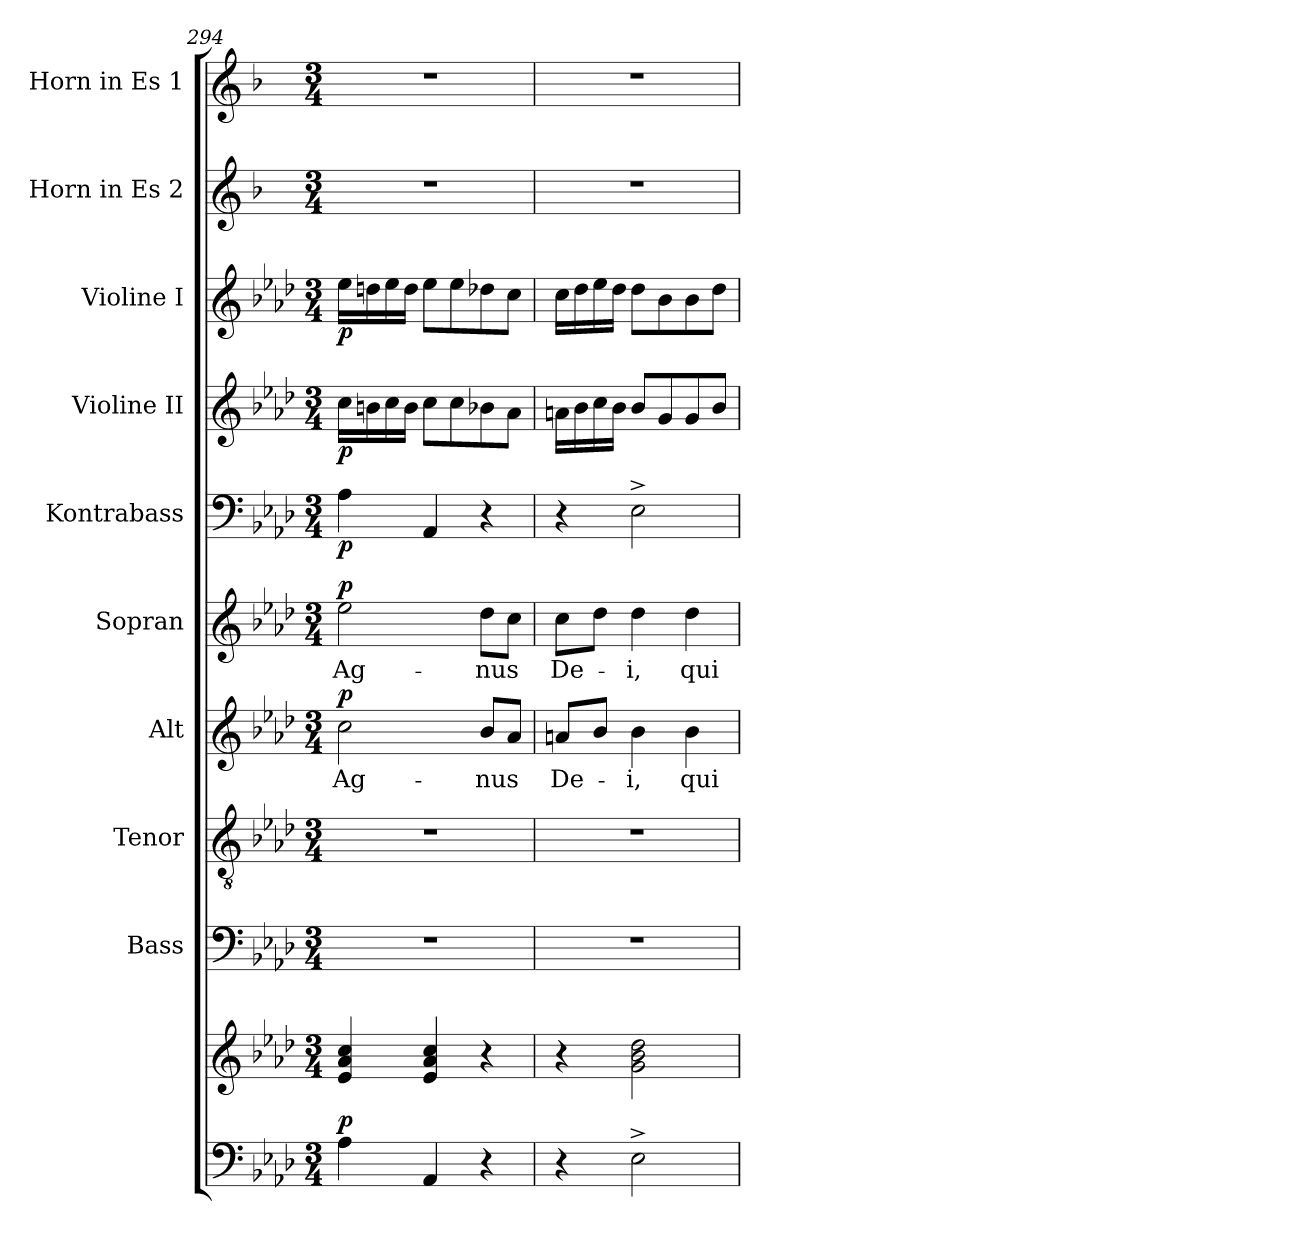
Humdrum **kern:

**kern	**kern	**dynam	**kern	**kern	**kern	**text	**dynam	**kern	**text	**dynam	**kern	**dynam	**kern	**dynam	**kern	**dynam	**kern	**kern
*part10	*part10	*part10	*part9	*part8	*part7	*part7	*part7	*part6	*part6	*part6	*part5	*part5	*part4	*part4	*part3	*part3	*part2	*part1
*staff11	*staff10	*staff10/11	*staff9	*staff8	*staff7	*staff7	*staff7	*staff6	*staff6	*staff6	*staff5	*staff5	*staff4	*staff4	*staff3	*staff3	*staff2	*staff1
*	*	*	*I"Bass	*I"Tenor	*I"Alt	*	*	*I"Sopran	*	*	*I"Kontrabass	*	*I"Violine II	*	*I"Violine I	*	*I"Horn in Es 2	*I"Horn in Es 1
*	*	*	*I'B.	*I'T.	*I'A.	*	*	*I'S.	*	*	*I'Kb.	*	*I'Vl. II	*	*I'Vl. I	*	*I'Hr. Es 2	*I'Hr. Es 1
*clefF4	*clefG2	*	*clefF4	*clefGv2	*clefG2	*	*	*clefG2	*	*	*clefF4	*	*clefG2	*	*clefG2	*	*clefG2	*clefG2
*	*	*	*	*	*	*	*	*	*	*	*ITrd7c12	*	*	*	*	*	*ITrd5c9	*ITrd5c9
*k[b-e-a-d-]	*k[b-e-a-d-]	*	*k[b-e-a-d-]	*k[b-e-a-d-]	*k[b-e-a-d-]	*	*	*k[b-e-a-d-]	*	*	*k[b-e-a-d-]	*	*k[b-e-a-d-]	*	*k[b-e-a-d-]	*	*k[b-e-a-d-]	*k[b-e-a-d-]
*A-:	*A-:	*	*A-:	*A-:	*A-:	*	*	*A-:	*	*	*A-:	*	*A-:	*	*A-:	*	*A-:	*A-:
*M3/4	*M3/4	*	*M3/4	*M3/4	*M3/4	*	*	*M3/4	*	*	*M3/4	*	*M3/4	*	*M3/4	*	*M3/4	*M3/4
=294	=294	=294	=294	=294	=294	=294	=294	=294	=294	=294	=294	=294	=294	=294	=294	=294	=294	=294
!	!	!LO:DY:a=2	!	!	!	!LO:LY:b	!LO:DY:a	!	!LO:LY:b	!LO:DY:a	!	!LO:DY:b	!	!LO:DY:b	!	!LO:DY:b	!	!
4A-\	4e-/ 4a-/ 4cc/	p	2.r	2.r	2cc\	Ag-	p	2ee-\	Ag-	p	4AA-\	p	16cc\LL	p	16ee-\LL	p	2.r	2.r
.	.	.	.	.	.	.	.	.	.	.	.	.	16bn\	.	16ddn\	.	.	.
.	.	.	.	.	.	.	.	.	.	.	.	.	16cc\	.	16ee-\	.	.	.
.	.	.	.	.	.	.	.	.	.	.	.	.	16b\JJ	.	16dd\JJ	.	.	.
4AA-/	4e-/ 4a-/ 4cc/	.	.	.	.	.	.	.	.	.	4AAA-/	.	8cc\L	.	8ee-\L	.	.	.
.	.	.	.	.	.	.	.	.	.	.	.	.	8cc\	.	8ee-\	.	.	.
!	!	!	!	!	!	!LO:LY:b	!	!	!LO:LY:b	!	!	!	!	!	!	!	!	!
4r	4r	.	.	.	8b-/L	-nus	.	8dd-\L	-nus	.	4r	.	8b-X\	.	8dd-X\	.	.	.
.	.	.	.	.	8a-/J	.	.	8cc\J	.	.	.	.	8a-\J	.	8cc\J	.	.	.
=295	=295	=295	=295	=295	=295	=295	=295	=295	=295	=295	=295	=295	=295	=295	=295	=295	=295	=295
!	!	!	!	!	!	!LO:LY:b	!	!	!LO:LY:b	!	!	!	!	!	!	!	!	!
4r	4r	.	2.r	2.r	8an/L	De-	.	8cc\L	De-	.	4r	.	16an\LL	.	16cc\LL	.	2.r	2.r
.	.	.	.	.	.	.	.	.	.	.	.	.	16b-\	.	16dd-\	.	.	.
.	.	.	.	.	8b-/J	.	.	8dd-\J	.	.	.	.	16cc\	.	16ee-\	.	.	.
.	.	.	.	.	.	.	.	.	.	.	.	.	16b-\JJ	.	16dd-\JJ	.	.	.
!	!	!	!	!	!	!LO:LY:b	!	!	!LO:LY:b	!	!	!	!	!	!	!	!	!
2E-^>\	2g\ 2b-\ 2dd-\	.	.	.	4b-\	-i,	.	4dd-\	-i,	.	2EE-^>\	.	8b-/L	.	8dd-\L	.	.	.
.	.	.	.	.	.	.	.	.	.	.	.	.	8g/	.	8b-\	.	.	.
!	!	!	!	!	!	!LO:LY:b	!	!	!LO:LY:b	!	!	!	!	!	!	!	!	!
.	.	.	.	.	4b-\	qui	.	4dd-\	qui	.	.	.	8g/	.	8b-\	.	.	.
.	.	.	.	.	.	.	.	.	.	.	.	.	8b-/J	.	8dd-\J	.	.	.
=	=	=	=	=	=	=	=	=	=	=	=	=	=	=	=	=	=	=
*-	*-	*-	*-	*-	*-	*-	*-	*-	*-	*-	*-	*-	*-	*-	*-	*-	*-	*-
